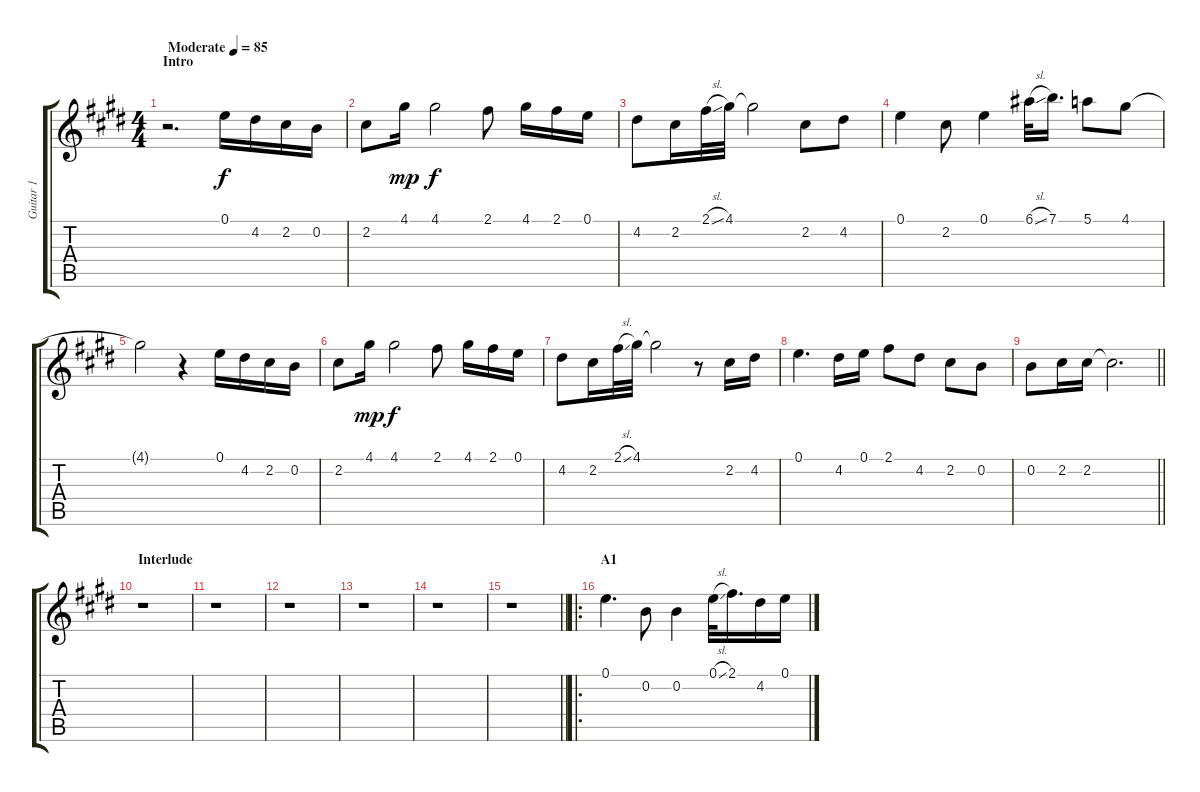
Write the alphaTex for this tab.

\track ("Guitar 1" "Guitar 1") {instrument acousticguitarnylon}
\staff {score tabs}
\tuning (E4 B3 G3 D3 A2 E2) {hide}
\ts (4 4)
\section ("" "Intro")
\tempo (85 "Moderate")
\clef g2
\ks e
r.2{d dy f instrument acousticguitarnylon} 0.1.16 4.2.16 2.2.16 0.2.16 |
2.2.8 4.1.16{dy mp} 4.1.2{dy f} 2.1.8 4.1.16 2.1.16 0.1.16 |
4.2.8 2.2.16 2.1{sl}.32 4.1.32 4.1{t}.2 2.2.8 4.2.8 |
0.1.4 2.2.8 0.1.4 6.1{sl}.32 7.1.16{d} 5.1.8 4.1.8 |
4.1{t}.2 r.4 0.1.16 4.2.16 2.2.16 0.2.16 |
2.2.8 4.1.16{dy mp} 4.1.2{dy f} 2.1.8 4.1.16 2.1.16 0.1.16 |
4.2.8 2.2.16 2.1{sl}.32 4.1.32 4.1{t}.2 r.8 2.2.16 4.2.16 |
0.1.4{d} 4.2.16 0.1.16 2.1.8 4.2.8 2.2.8 0.2.8 |
\barLineRight lightlight
0.2.8 2.2.16 2.2.16 2.2{t}.2{d} |
\section ("" "Interlude")
r.1 |
r.1 |
r.1 |
r.1 |
r.1 |
\barLineRight lightlight
r.1 |
\ro
\section ("" "A1")
0.1.4{d} 0.2.8 0.2.4 0.1{sl}.32 2.1.16{d} 4.2.16 0.1.16
